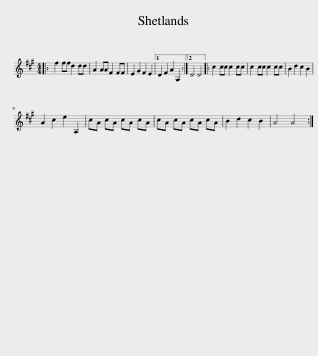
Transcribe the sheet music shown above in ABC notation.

X:1
L:1/8
M:4/4
I:linebreak $
K:A
V:1 treble
V:1
|: f2 ff d2 dd | A2 AA F2 FF | E2 G2 F2 E2 |1 D2 F2 A2 A,2 :|2 D4 D4 |: %5
 c2 cc c2 cc | c2 cc c2 cc | B2 d2 c2 B2 |$ A2 c2 e2 A,2 | cA cA cA cA | %10
 cA cA cA cA | B2 d2 c2 B2 | A4 A4 :| %13
